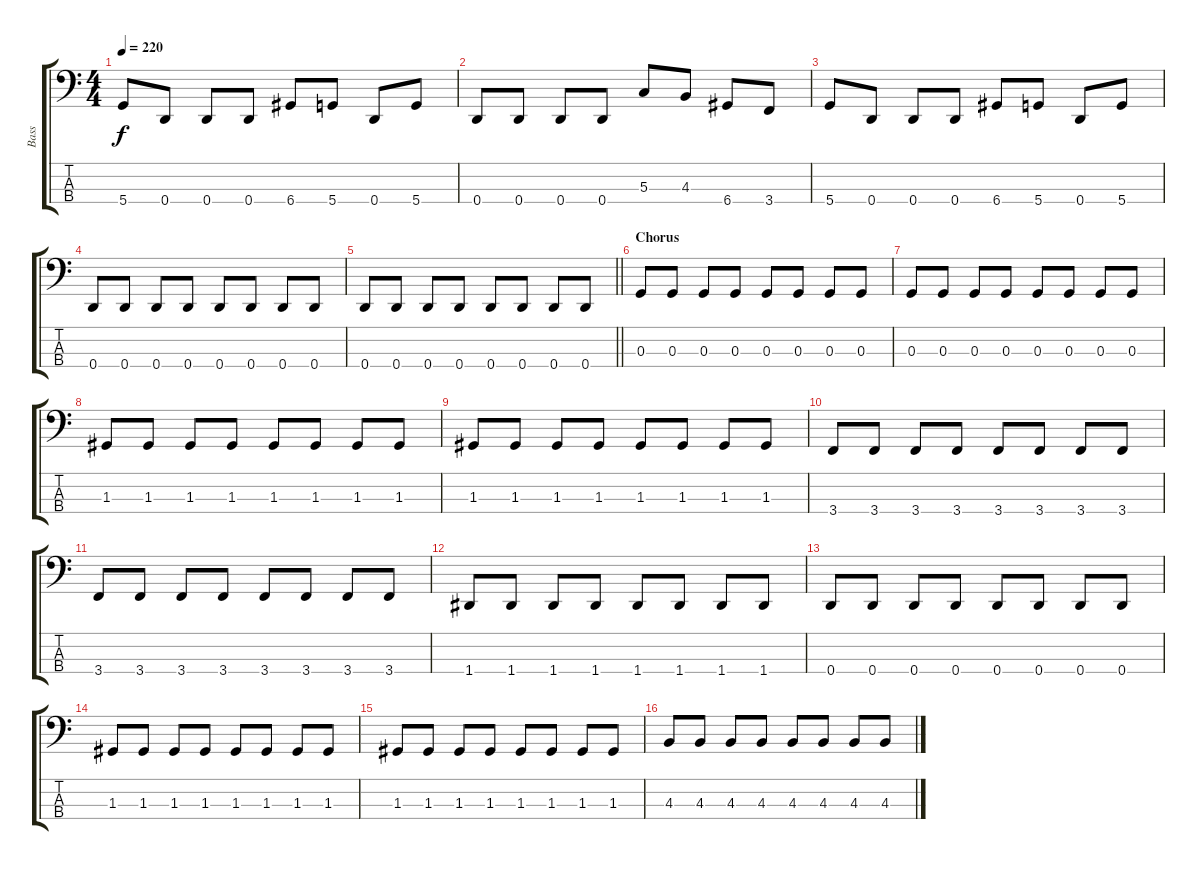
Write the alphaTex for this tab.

\track ("Bass" "Bass") {instrument electricbassfinger}
\staff {score tabs}
\tuning (F2 C2 G1 D1) {hide}
\ts (4 4)
\tempo 220
\clef f4
\ks c
5.4.8{dy f} 0.4.8 0.4.8 0.4.8 6.4.8 5.4.8 0.4.8 5.4.8 |
0.4.8 0.4.8 0.4.8 0.4.8 5.3.8 4.3.8 6.4.8 3.4.8 |
5.4.8 0.4.8 0.4.8 0.4.8 6.4.8 5.4.8 0.4.8 5.4.8 |
0.4.8 0.4.8 0.4.8 0.4.8 0.4.8 0.4.8 0.4.8 0.4.8 |
\barLineRight lightlight
0.4.8 0.4.8 0.4.8 0.4.8 0.4.8 0.4.8 0.4.8 0.4.8 |
\section ("" "Chorus")
0.3.8 0.3.8 0.3.8 0.3.8 0.3.8 0.3.8 0.3.8 0.3.8 |
0.3.8 0.3.8 0.3.8 0.3.8 0.3.8 0.3.8 0.3.8 0.3.8 |
1.3.8 1.3.8 1.3.8 1.3.8 1.3.8 1.3.8 1.3.8 1.3.8 |
1.3.8 1.3.8 1.3.8 1.3.8 1.3.8 1.3.8 1.3.8 1.3.8 |
3.4.8 3.4.8 3.4.8 3.4.8 3.4.8 3.4.8 3.4.8 3.4.8 |
3.4.8 3.4.8 3.4.8 3.4.8 3.4.8 3.4.8 3.4.8 3.4.8 |
1.4.8 1.4.8 1.4.8 1.4.8 1.4.8 1.4.8 1.4.8 1.4.8 |
0.4.8 0.4.8 0.4.8 0.4.8 0.4.8 0.4.8 0.4.8 0.4.8 |
1.3.8 1.3.8 1.3.8 1.3.8 1.3.8 1.3.8 1.3.8 1.3.8 |
1.3.8 1.3.8 1.3.8 1.3.8 1.3.8 1.3.8 1.3.8 1.3.8 |
4.3.8 4.3.8 4.3.8 4.3.8 4.3.8 4.3.8 4.3.8 4.3.8
